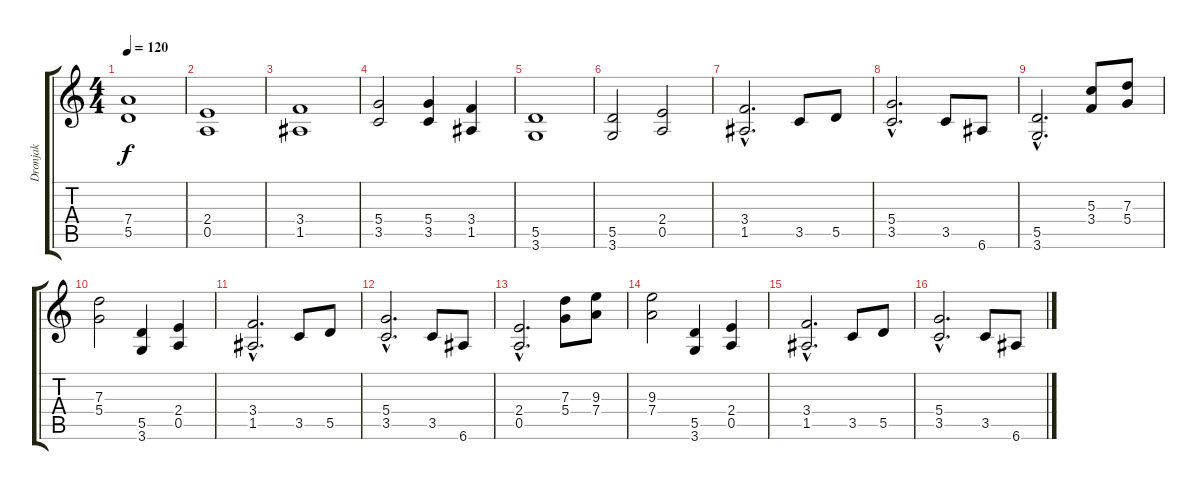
\track ("Dronjak" "Dronjak") {instrument distortionguitar}
\staff {score tabs}
\tuning (E4 B3 G3 D3 A2 E2) {hide}
\ts (4 4)
\tempo 120
\clef g2
\ks c
(7.4 5.5).1{dy f} |
(2.4 0.5).1 |
(3.4 1.5).1 |
(5.4 3.5).2 (5.4 3.5).4 (3.4 1.5).4 |
(5.5 3.6).1 |
(5.5 3.6).2 (2.4 0.5).2 |
(3.4{hac} 1.5{hac}).2{d} 3.5.8 5.5.8 |
(5.4{hac} 3.5{hac}).2{d} 3.5.8 6.6.8 |
(5.5{hac} 3.6{hac}).2{d} (5.3 3.4).8 (7.3 5.4).8 |
(7.3 5.4).2 (5.5 3.6).4 (2.4 0.5).4 |
(3.4{hac} 1.5{hac}).2{d} 3.5.8 5.5.8 |
(5.4{hac} 3.5{hac}).2{d} 3.5.8 6.6.8 |
(2.4{hac} 0.5{hac}).2{d} (7.3 5.4).8 (9.3 7.4).8 |
(9.3 7.4).2 (5.5 3.6).4 (2.4 0.5).4 |
(3.4{hac} 1.5{hac}).2{d} 3.5.8 5.5.8 |
(5.4{hac} 3.5{hac}).2{d} 3.5.8 6.6.8
